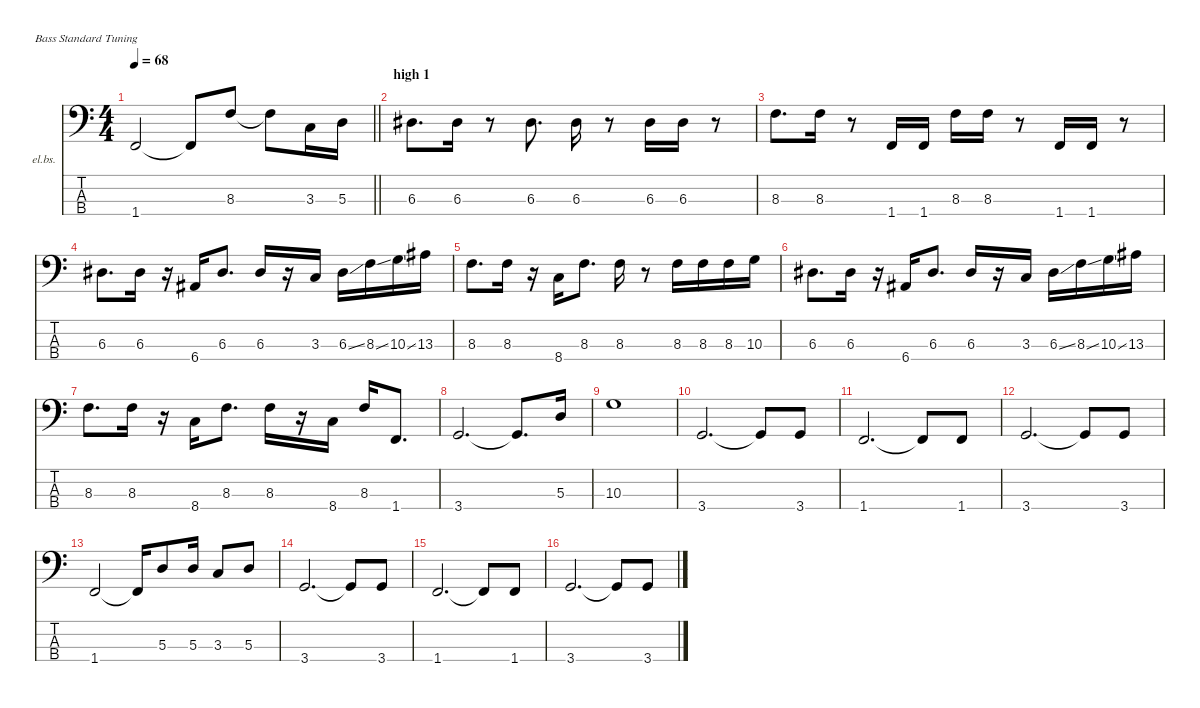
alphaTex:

\defaultSystemsLayout 4
\hideDynamics
\bracketExtendMode nobrackets
\firstSystemTrackNameOrientation horizontal
\otherSystemsTrackNameOrientation horizontal
\track ("Bass" "el.bs.") {instrument electricbassfinger}
\staff {score tabs}
\tuning (G2 D2 A1 E1)
\ts (4 4)
\tempo 68
\clef f4
\barLineRight lightlight
\ks c
1.4.2{dy f} 1.4{t}.8 8.3.8 8.3{t}.8 3.3.16 5.3.16 |
\section ("" "high 1")
6.3{acc #}.8{d} 6.3{acc #}.16 r.8 6.3{acc #}.8{d} 6.3{acc #}.16 r.8 6.3{acc #}.16 6.3{acc #}.16 r.8 |
8.3.8{d} 8.3.16 r.8 1.4.16 1.4.16 8.3.16 8.3.16 r.8 1.4.16 1.4.16 r.8 |
6.3{acc #}.8{d} 6.3{acc #}.16 r.16 6.4{acc #}.16 6.3{acc #}.8{d} 6.3{acc #}.16 r.16 3.3.16 6.3{ss acc #}.16 8.3{ss}.16 10.3{ss}.16 13.3{acc #}.16 |
8.3.8{d} 8.3.16 r.16 8.4.16 8.3.8{d} 8.3.16 r.8 8.3.16 8.3.16 8.3.16 10.3.16 |
6.3{acc #}.8{d} 6.3{acc #}.16 r.16 6.4{acc #}.16 6.3{acc #}.8{d} 6.3{acc #}.16 r.16 3.3.16 6.3{ss acc #}.16 8.3{ss}.16 10.3{ss}.16 13.3{acc #}.16 |
8.3.8{d} 8.3.16 r.16 8.4.16 8.3.8{d} 8.3.16 r.16 8.4.16 8.3.16 1.4.8{d} |
3.4.2{d} 3.4{t}.8{d} 5.3.16 |
10.3.1 |
3.4.2{d} 3.4{t}.8 3.4.8 |
1.4.2{d} 1.4{t}.8 1.4.8 |
3.4.2{d} 3.4{t}.8 3.4.8 |
1.4.2 1.4{t}.16 5.3.8 5.3.16 3.3.8 5.3.8 |
3.4.2{d} 3.4{t}.8 3.4.8 |
1.4.2{d} 1.4{t}.8 1.4.8 |
3.4.2{d} 3.4{t}.8 3.4.8
